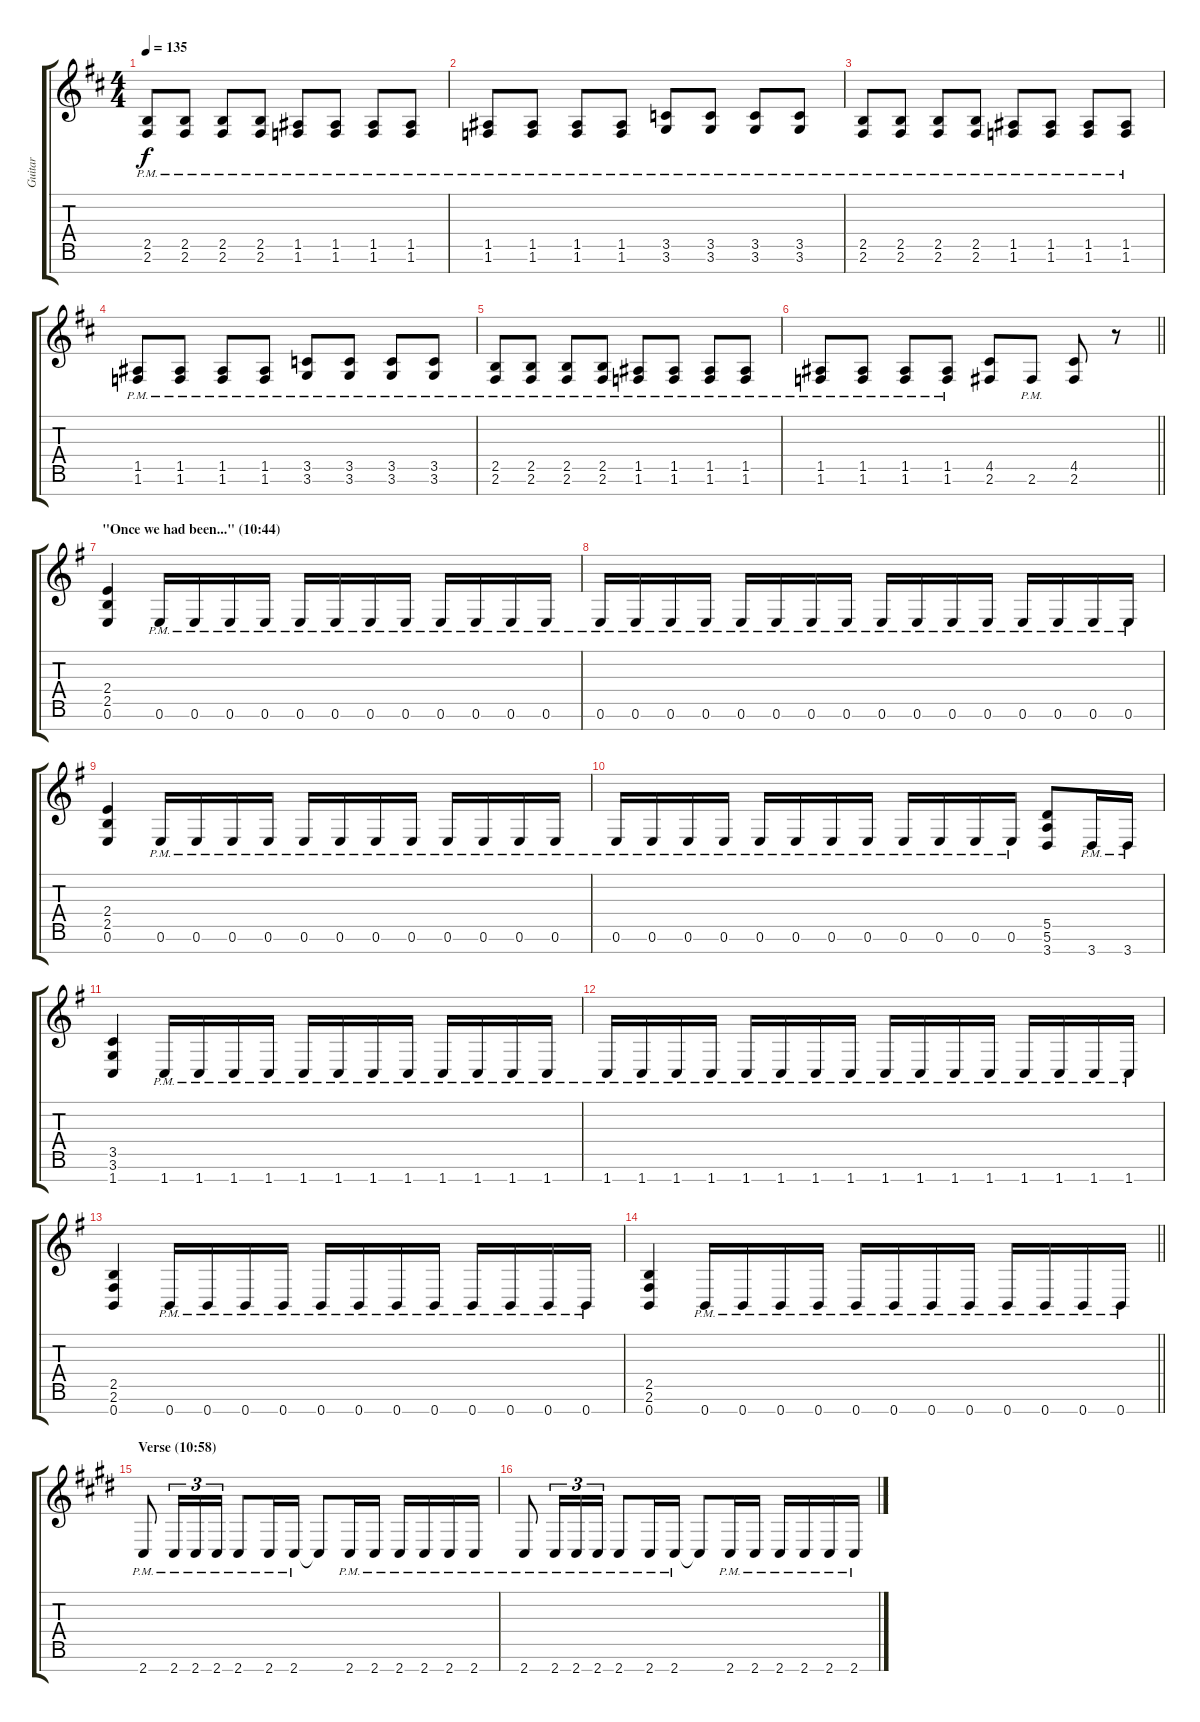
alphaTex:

\track ("Guitar" "Guitar") {instrument distortionguitar}
\staff {score tabs}
\tuning (E4 B3 G3 D3 A2 E2 B1) {hide}
\ts (4 4)
\tempo 135
\clef g2
\ks bminor
(2.5{pm} 2.6{pm}).8{dy f} (2.5{pm} 2.6{pm}).8 (2.5{pm} 2.6{pm}).8 (2.5{pm} 2.6{pm}).8 (1.5{pm} 1.6{pm}).8 (1.5{pm} 1.6{pm}).8 (1.5{pm} 1.6{pm}).8 (1.5{pm} 1.6{pm}).8 |
(1.5{pm} 1.6{pm}).8 (1.5{pm} 1.6{pm}).8 (1.5{pm} 1.6{pm}).8 (1.5{pm} 1.6{pm}).8 (3.5{pm} 3.6{pm}).8 (3.5{pm} 3.6{pm}).8 (3.5{pm} 3.6{pm}).8 (3.5{pm} 3.6{pm}).8 |
(2.5{pm} 2.6{pm}).8 (2.5{pm} 2.6{pm}).8 (2.5{pm} 2.6{pm}).8 (2.5{pm} 2.6{pm}).8 (1.5{pm} 1.6{pm}).8 (1.5{pm} 1.6{pm}).8 (1.5{pm} 1.6{pm}).8 (1.5{pm} 1.6{pm}).8 |
(1.5{pm} 1.6{pm}).8 (1.5{pm} 1.6{pm}).8 (1.5{pm} 1.6{pm}).8 (1.5{pm} 1.6{pm}).8 (3.5{pm} 3.6{pm}).8 (3.5{pm} 3.6{pm}).8 (3.5{pm} 3.6{pm}).8 (3.5{pm} 3.6{pm}).8 |
(2.5{pm} 2.6{pm}).8 (2.5{pm} 2.6{pm}).8 (2.5{pm} 2.6{pm}).8 (2.5{pm} 2.6{pm}).8 (1.5{pm} 1.6{pm}).8 (1.5{pm} 1.6{pm}).8 (1.5{pm} 1.6{pm}).8 (1.5{pm} 1.6{pm}).8 |
\barLineRight lightlight
(1.5{pm} 1.6{pm}).8 (1.5{pm} 1.6{pm}).8 (1.5{pm} 1.6{pm}).8 (1.5{pm} 1.6{pm}).8 (4.5 2.6).8 2.6{pm}.8 (4.5 2.6).8 r.8 |
\section ("" "\"Once we had been...\" (10:44)")
\ks eminor
(2.4 2.5 0.6).4 0.6{pm}.16 0.6{pm}.16 0.6{pm}.16 0.6{pm}.16 0.6{pm}.16 0.6{pm}.16 0.6{pm}.16 0.6{pm}.16 0.6{pm}.16 0.6{pm}.16 0.6{pm}.16 0.6{pm}.16 |
0.6{pm}.16 0.6{pm}.16 0.6{pm}.16 0.6{pm}.16 0.6{pm}.16 0.6{pm}.16 0.6{pm}.16 0.6{pm}.16 0.6{pm}.16 0.6{pm}.16 0.6{pm}.16 0.6{pm}.16 0.6{pm}.16 0.6{pm}.16 0.6{pm}.16 0.6{pm}.16 |
(2.4 2.5 0.6).4 0.6{pm}.16 0.6{pm}.16 0.6{pm}.16 0.6{pm}.16 0.6{pm}.16 0.6{pm}.16 0.6{pm}.16 0.6{pm}.16 0.6{pm}.16 0.6{pm}.16 0.6{pm}.16 0.6{pm}.16 |
0.6{pm}.16 0.6{pm}.16 0.6{pm}.16 0.6{pm}.16 0.6{pm}.16 0.6{pm}.16 0.6{pm}.16 0.6{pm}.16 0.6{pm}.16 0.6{pm}.16 0.6{pm}.16 0.6{pm}.16 (5.5 5.6 3.7).8 3.7{pm}.16 3.7{pm}.16 |
(3.5 3.6 1.7).4 1.7{pm}.16 1.7{pm}.16 1.7{pm}.16 1.7{pm}.16 1.7{pm}.16 1.7{pm}.16 1.7{pm}.16 1.7{pm}.16 1.7{pm}.16 1.7{pm}.16 1.7{pm}.16 1.7{pm}.16 |
1.7{pm}.16 1.7{pm}.16 1.7{pm}.16 1.7{pm}.16 1.7{pm}.16 1.7{pm}.16 1.7{pm}.16 1.7{pm}.16 1.7{pm}.16 1.7{pm}.16 1.7{pm}.16 1.7{pm}.16 1.7{pm}.16 1.7{pm}.16 1.7{pm}.16 1.7{pm}.16 |
(2.5 2.6 0.7).4 0.7{pm}.16 0.7{pm}.16 0.7{pm}.16 0.7{pm}.16 0.7{pm}.16 0.7{pm}.16 0.7{pm}.16 0.7{pm}.16 0.7{pm}.16 0.7{pm}.16 0.7{pm}.16 0.7{pm}.16 |
\barLineRight lightlight
(2.5 2.6 0.7).4 0.7{pm}.16 0.7{pm}.16 0.7{pm}.16 0.7{pm}.16 0.7{pm}.16 0.7{pm}.16 0.7{pm}.16 0.7{pm}.16 0.7{pm}.16 0.7{pm}.16 0.7{pm}.16 0.7{pm}.16 |
\section ("" "Verse (10:58)")
\ks c#minor
2.7{pm}.8 2.7{pm}.16{tu (3 2)} 2.7{pm}.16{tu (3 2)} 2.7{pm}.16{tu (3 2)} 2.7{pm}.8 2.7{pm}.16 2.7{pm}.16 2.7{t}.8 2.7{pm}.16 2.7{pm}.16 2.7{pm}.16 2.7{pm}.16 2.7{pm}.16 2.7{pm}.16 |
2.7{pm}.8 2.7{pm}.16{tu (3 2)} 2.7{pm}.16{tu (3 2)} 2.7{pm}.16{tu (3 2)} 2.7{pm}.8 2.7{pm}.16 2.7{pm}.16 2.7{t}.8 2.7{pm}.16 2.7{pm}.16 2.7{pm}.16 2.7{pm}.16 2.7{pm}.16 2.7{pm}.16
